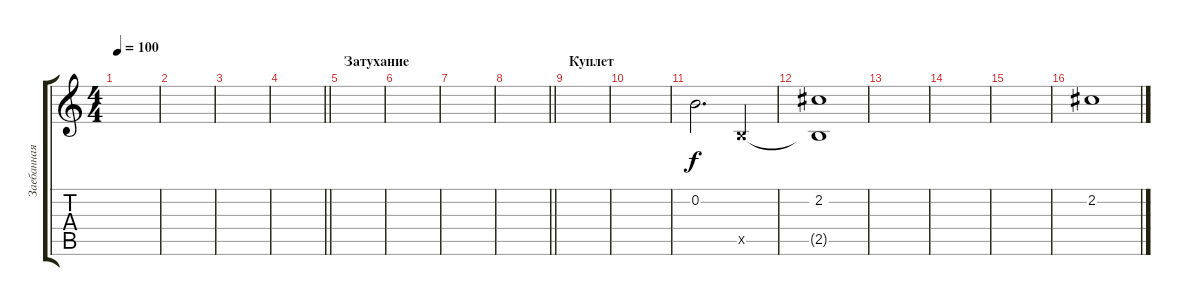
\track ("Заебанная акустика" "Заебанная ") {instrument acousticguitarsteel}
\staff {score tabs}
\tuning (E4 B3 G3 D3 A2 E2) {hide}
\ts (4 4)
\tempo 100
\clef g2
\ks c
|
|
|
\barLineRight lightlight
|
\section ("" "Затухание")
|
|
|
\barLineRight lightlight
|
\section ("" "Куплет")
|
|
0.2.2{d} 2.5{x}.4 |
(2.2 2.5{t}).1 |
|
|
|
2.2.1
